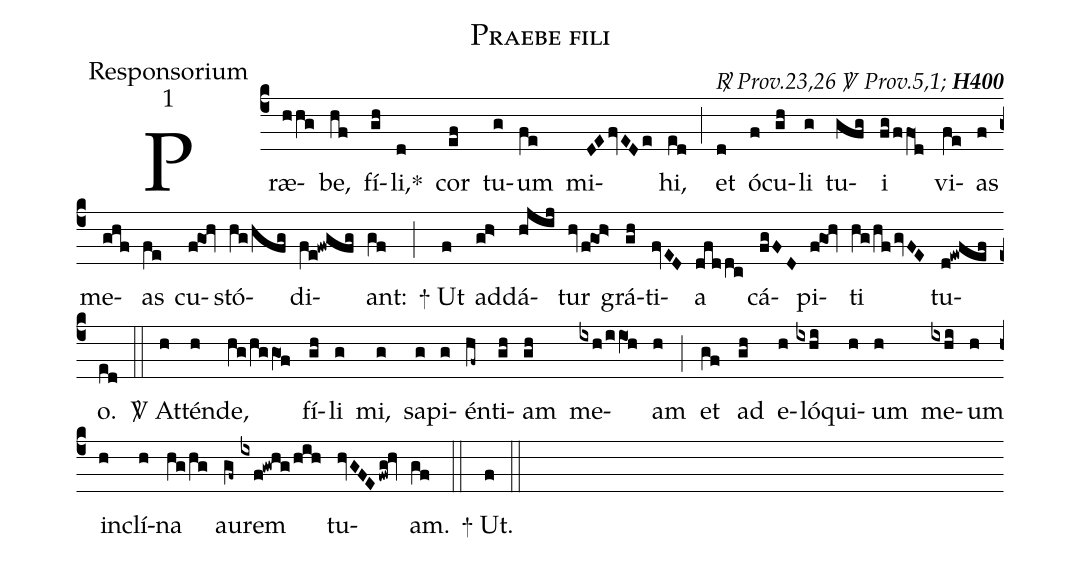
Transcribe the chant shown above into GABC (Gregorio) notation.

name:Praebe fili;
office-part:Responsorium;
mode:1;
commentary:{\itshape\mdseries \Rbar\  Prov.23,26 \Vbar\  Prov.5,1;\/}  {\bfseries H400};
%%
(c4)  Præ(hhg)be,(hf) fí(gh)li,<sp>*</sp>(d) cor(ef) tu(g)um(fe) mi(DEfvEDe)hi,(ed) (;)
et(d) ó(f)cu(gh)li(g) tu(gfg)i(fg/ffO1d) vi(fe)as(f) me(ghf)as(fe) cu(f!go!hv)stó(hg/hfg)di(fe!fwgfg)ant:(gf) (;)
<sp>+</sp> Ut(f) ad(g!h>)dá(hjij)tur(hvf!go1!h>) grá(gh)ti(fvED)a(dfddc) cá(fgFD)pi(f!go1!hv)ti(hg/hfgvFE) tu(d!ewfef)o.(ed) (::)
<sp>V/</sp> At(h)tén(h)de,(hg/hggO1f) fí(gh)li(g) mi,(g) sa(g)pi(g)én(hf~)ti(gh)am(gh) me(ixh/iiO1h)am(h) (;)
et(gf) ad(gh) e(h)ló(ixhi)qui(h)um(h) me(ixhi)um(h) in(h)clí(h)na(hg/hg) au(gf~)rem(ixf!gwhg/hih) tu(hvGFEfwg!hv)am.(gf) (::)
<sp>+</sp> Ut.(f) (::)
